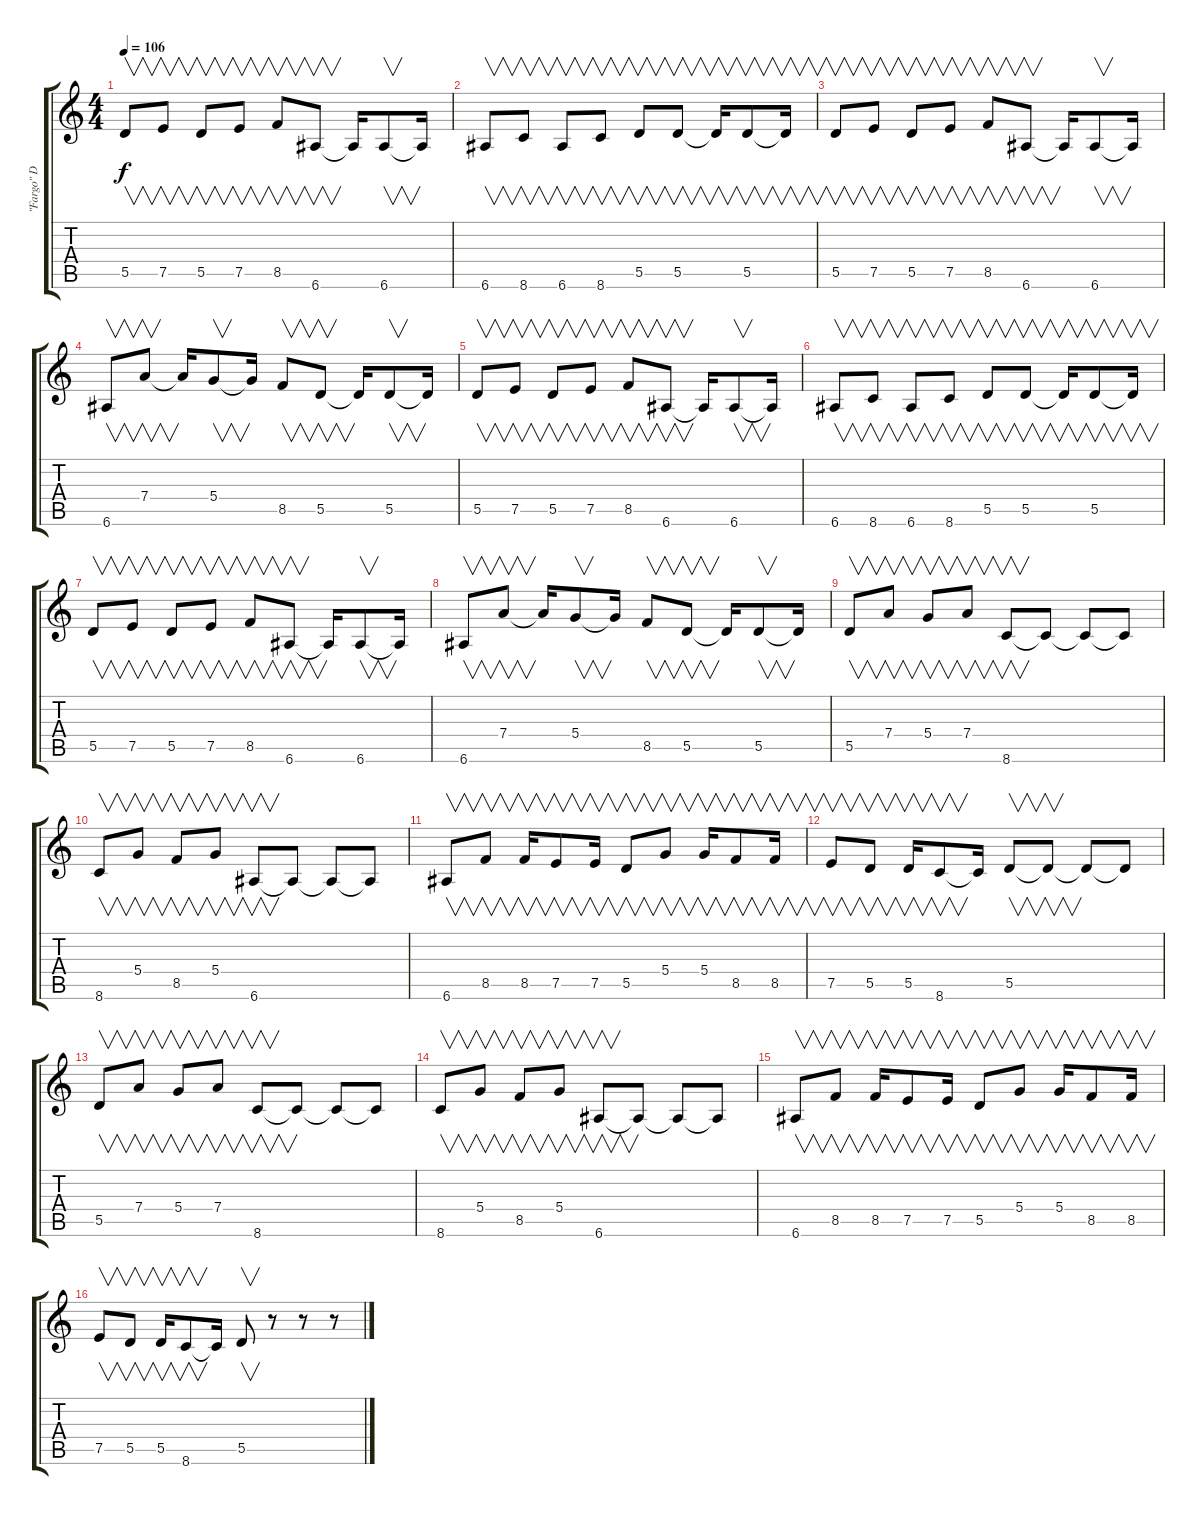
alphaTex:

\track (" \"Fargo\" D´Aviero" " \"Fargo\" D") {instrument electricguitarjazz}
\staff {score tabs}
\tuning (E4 B3 G3 D3 A2 E2) {hide}
\ts (4 4)
\tempo 106
\clef g2
\ks c
5.5.8{v dy f} 7.5.8{v} 5.5.8{v} 7.5.8{v} 8.5.8{v} 6.6.8{v} 6.6{t}.16 6.6.8{v} 6.6{t}.16 |
6.6.8{v} 8.6.8{v} 6.6.8{v} 8.6.8{v} 5.5.8{v} 5.5.8{v} 5.5{t}.16{v} 5.5.8{v} 5.5{t}.16{v} |
5.5.8{v} 7.5.8{v} 5.5.8{v} 7.5.8{v} 8.5.8{v} 6.6.8{v} 6.6{t}.16 6.6.8{v} 6.6{t}.16 |
6.6.8{v} 7.4.8{v} 7.4{t}.16 5.4.8{v} 5.4{t}.16 8.5.8{v} 5.5.8{v} 5.5{t}.16 5.5.8{v} 5.5{t}.16 |
5.5.8{v} 7.5.8{v} 5.5.8{v} 7.5.8{v} 8.5.8{v} 6.6.8{v} 6.6{t}.16 6.6.8{v} 6.6{t}.16 |
6.6.8{v} 8.6.8{v} 6.6.8{v} 8.6.8{v} 5.5.8{v} 5.5.8{v} 5.5{t}.16{v} 5.5.8{v} 5.5{t}.16{v} |
5.5.8{v} 7.5.8{v} 5.5.8{v} 7.5.8{v} 8.5.8{v} 6.6.8{v} 6.6{t}.16 6.6.8{v} 6.6{t}.16 |
6.6.8{v} 7.4.8{v} 7.4{t}.16 5.4.8{v} 5.4{t}.16 8.5.8{v} 5.5.8{v} 5.5{t}.16 5.5.8{v} 5.5{t}.16 |
5.5.8{v} 7.4.8{v} 5.4.8{v} 7.4.8{v} 8.6.8{v} 8.6{t}.8 8.6{t}.8 8.6{t}.8 |
8.6.8{v} 5.4.8{v} 8.5.8{v} 5.4.8{v} 6.6.8{v} 6.6{t}.8 6.6{t}.8 6.6{t}.8 |
6.6.8{v} 8.5.8{v} 8.5.16{v} 7.5.8{v} 7.5.16{v} 5.5.8{v} 5.4.8{v} 5.4.16{v} 8.5.8{v} 8.5.16{v} |
7.5.8{v} 5.5.8{v} 5.5.16{v} 8.6.8{v} 8.6{t}.16 5.5.8{v} 5.5{t}.8{v} 5.5{t}.8 5.5{t}.8 |
5.5.8{v} 7.4.8{v} 5.4.8{v} 7.4.8{v} 8.6.8{v} 8.6{t}.8 8.6{t}.8 8.6{t}.8 |
8.6.8{v} 5.4.8{v} 8.5.8{v} 5.4.8{v} 6.6.8{v} 6.6{t}.8 6.6{t}.8 6.6{t}.8 |
6.6.8{v} 8.5.8{v} 8.5.16{v} 7.5.8{v} 7.5.16{v} 5.5.8{v} 5.4.8{v} 5.4.16{v} 8.5.8{v} 8.5.16{v} |
7.5.8{v} 5.5.8{v} 5.5.16{v} 8.6.8{v} 8.6{t}.16 5.5.8{v} r.8 r.8 r.8
